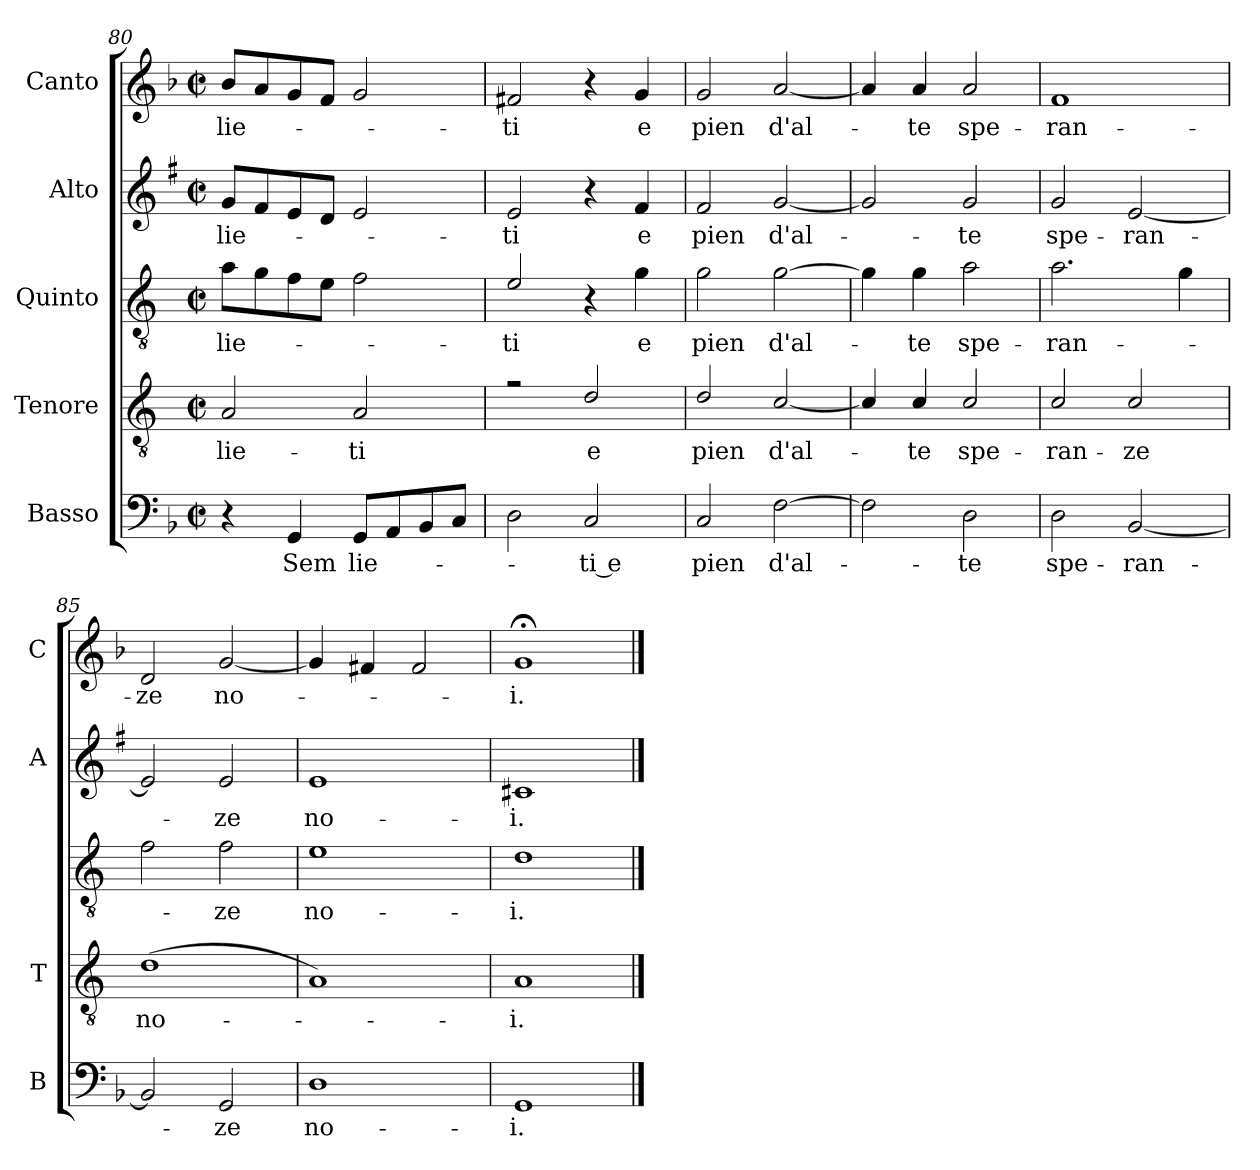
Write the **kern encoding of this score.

**kern	**text	**kern	**text	**kern	**text	**kern	**text	**kern	**text
*part5	*part5	*part4	*part4	*part3	*part3	*part2	*part2	*part1	*part1
*staff5	*staff5	*staff4	*staff4	*staff3	*staff3	*staff2	*staff2	*staff1	*staff1
*I"Basso	*	*I"Tenore	*	*I"Quinto	*	*I"Alto	*	*I"Canto	*
*I'B	*	*I'T	*	*	*	*I'A	*	*I'C	*
*clefF4	*	*clefGv2	*	*clefGv2	*	*clefG2	*	*clefG2	*
*	*	*ITrd4c7	*	*ITrd4c7	*	*ITrd1c2	*	*	*
*k[b-]	*	*k[b-]	*	*k[b-]	*	*k[b-]	*	*k[b-]	*
*F:	*	*F:	*	*F:	*	*F:	*	*F:	*
*M2/2	*	*M2/2	*	*M2/2	*	*M2/2	*	*M2/2	*
*met(c|)	*	*met(c|)	*	*met(c|)	*	*met(c|)	*	*met(c|)	*
=80	=80	=80	=80	=80	=80	=80	=80	=80	=80
!	!	!	!LO:LY:b	!	!	!	!	!	!
!	!	!	!	!	!LO:LY:b	!	!	!	!
!	!	!	!	!	!	!	!LO:LY:b	!	!
!	!	!	!	!	!	!	!	!	!LO:LY:b
4r	.	2D/	lie-	8d\L	lie-	8f/L	lie-	8b-/L	lie-
.	.	.	.	8c\	.	8e/	.	8a/	.
!	!LO:LY:b	!	!	!	!	!	!	!	!
4GG/	Sem	.	.	8B-\	.	8d/	.	8g/	.
.	.	.	.	8A\J	.	8c/J	.	8f/J	.
!	!LO:LY:b	!	!	!	!	!	!	!	!
!	!	!	!LO:LY:b	!	!	!	!	!	!
8GG/L	lie-	2D/	-ti	2B-\	.	2d/	.	2g/	.
8AA/	.	.	.	.	.	.	.	.	.
8BB-/	.	.	.	.	.	.	.	.	.
8C/J	.	.	.	.	.	.	.	.	.
=81	=81	=81	=81	=81	=81	=81	=81	=81	=81
!	!	!	!	!	!LO:LY:b	!	!	!	!
!	!	!	!	!	!	!	!LO:LY:b	!	!
!	!	!	!	!	!	!	!	!	!LO:LY:b
2D\	.	2rf	.	2A/	-ti	2d/	-ti	2f#X/	-ti
!	!LO:LY:b	!	!	!	!	!	!	!	!
!	!	!	!LO:LY:b	!	!	!	!	!	!
2C/	-ti e	2G/	e	4r	.	4r	.	4r	.
!	!	!	!	!	!LO:LY:b	!	!	!	!
!	!	!	!	!	!	!	!LO:LY:b	!	!
!	!	!	!	!	!	!	!	!	!LO:LY:b
.	.	.	.	4c\	e	4e/	e	4g/	e
=82	=82	=82	=82	=82	=82	=82	=82	=82	=82
!	!LO:LY:b	!	!	!	!	!	!	!	!
!	!	!	!LO:LY:b	!	!	!	!	!	!
!	!	!	!	!	!LO:LY:b	!	!	!	!
!	!	!	!	!	!	!	!LO:LY:b	!	!
!	!	!	!	!	!	!	!	!	!LO:LY:b
2C/	pien	2G/	pien	2c\	pien	2e/	pien	2g/	pien
!	!LO:LY:b	!	!	!	!	!	!	!	!
!	!	!	!LO:LY:b	!	!	!	!	!	!
!	!	!	!	!	!LO:LY:b	!	!	!	!
!	!	!	!	!	!	!	!LO:LY:b	!	!
!	!	!	!	!	!	!	!	!	!LO:LY:b
[2F\	d'al-	[2F/	d'al-	[2c\	d'al-	[2f/	d'al-	[2a/	d'al-
=83	=83	=83	=83	=83	=83	=83	=83	=83	=83
2F\]	.	4F/]	.	4c\]	.	2f/]	.	4a/]	.
!	!	!	!LO:LY:b	!	!	!	!	!	!
!	!	!	!	!	!LO:LY:b	!	!	!	!
!	!	!	!	!	!	!	!	!	!LO:LY:b
.	.	4F/	-te	4c\	-te	.	.	4a/	-te
!	!LO:LY:b	!	!	!	!	!	!	!	!
!	!	!	!LO:LY:b	!	!	!	!	!	!
!	!	!	!	!	!LO:LY:b	!	!	!	!
!	!	!	!	!	!	!	!LO:LY:b	!	!
!	!	!	!	!	!	!	!	!	!LO:LY:b
2D\	-te	2F/	spe-	2d\	spe-	2f/	-te	2a/	spe-
=84	=84	=84	=84	=84	=84	=84	=84	=84	=84
!	!LO:LY:b	!	!	!	!	!	!	!	!
!	!	!	!LO:LY:b	!	!	!	!	!	!
!	!	!	!	!	!LO:LY:b	!	!	!	!
!	!	!	!	!	!	!	!LO:LY:b	!	!
!	!	!	!	!	!	!	!	!	!LO:LY:b
2D\	spe-	2F/	-ran-	2.d\	-ran-	2f/	spe-	1f	-ran-
!	!LO:LY:b	!	!	!	!	!	!	!	!
!	!	!	!LO:LY:b	!	!	!	!	!	!
!	!	!	!	!	!	!	!LO:LY:b	!	!
[2BB-/	-ran-	2F/	-ze	.	.	[2d/	-ran-	.	.
.	.	.	.	4c\	.	.	.	.	.
=85	=85	=85	=85	=85	=85	=85	=85	=85	=85
!	!	!	!LO:LY:b	!	!	!	!	!	!
!	!	!	!	!	!	!	!	!	!LO:LY:b
2BB-/]	.	(<1G	no-	2B-\	.	2d/]	.	2d/	-ze
!	!LO:LY:b	!	!	!	!	!	!	!	!
!	!	!	!	!	!LO:LY:b	!	!	!	!
!	!	!	!	!	!	!	!LO:LY:b	!	!
!	!	!	!	!	!	!	!	!	!LO:LY:b
2GG/	-ze	.	.	2B-\	-ze	2d/	-ze	[2g/	no-
=86	=86	=86	=86	=86	=86	=86	=86	=86	=86
!	!LO:LY:b	!	!	!	!	!	!	!	!
!	!	!	!	!	!LO:LY:b	!	!	!	!
!	!	!	!	!	!	!	!LO:LY:b	!	!
1D	no-	1D)	.	1A	no-	1d	no-	4g/]	.
.	.	.	.	.	.	.	.	4f#X/	.
.	.	.	.	.	.	.	.	2f#/	.
=87	=87	=87	=87	=87	=87	=87	=87	=87	=87
!	!LO:LY:b	!	!	!	!	!	!	!	!
!	!	!	!LO:LY:b	!	!	!	!	!	!
!	!	!	!	!	!LO:LY:b	!	!	!	!
!	!	!	!	!	!	!	!LO:LY:b	!	!
!	!	!	!	!	!	!	!	!	!LO:LY:b
1GG	-i.	1D	-i.	1G	-i.	1Bn	-i.	1g;<	-i.
==	==	==	==	==	==	==	==	==	==
*-	*-	*-	*-	*-	*-	*-	*-	*-	*-
